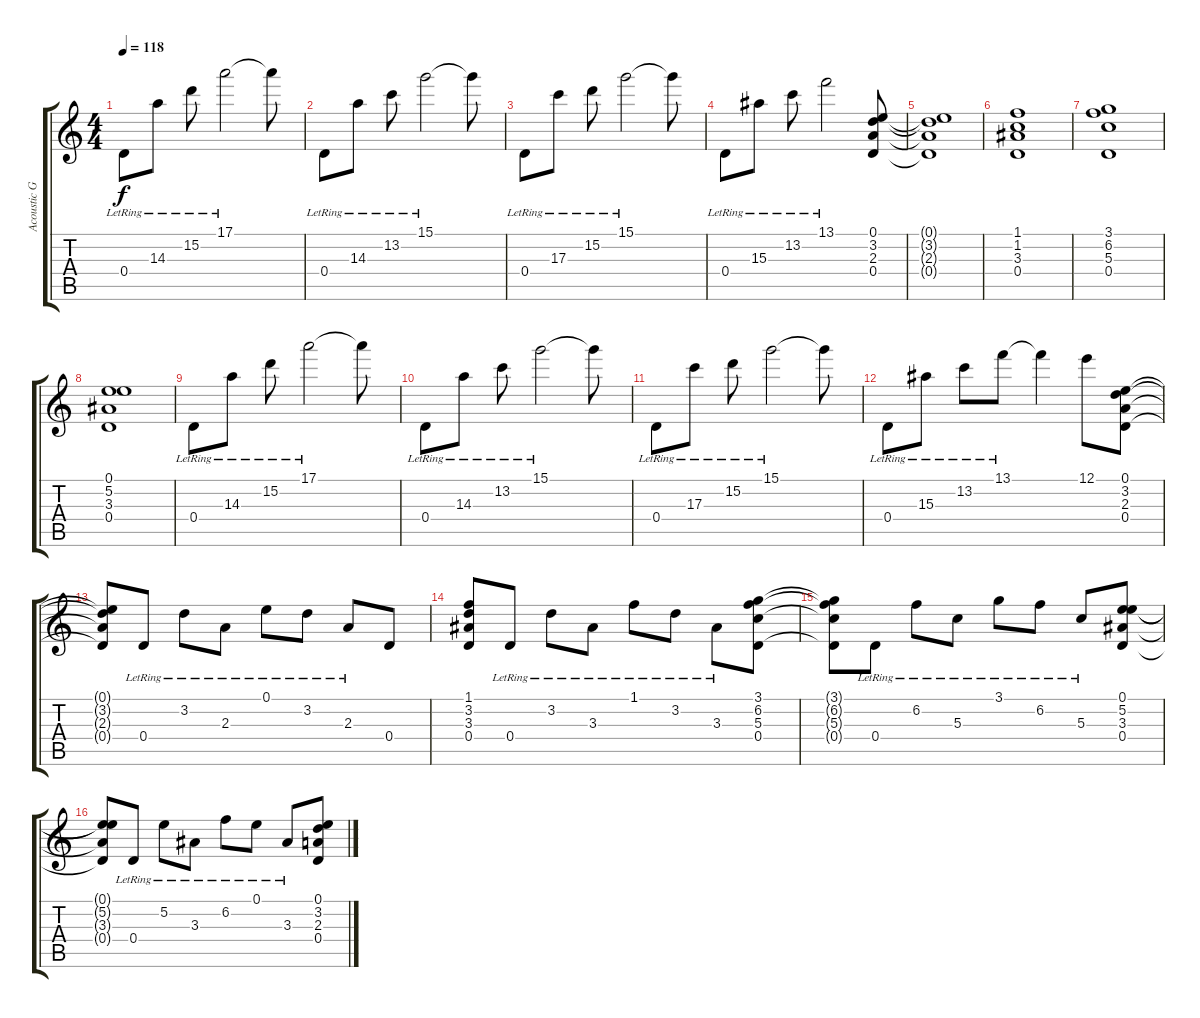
\track ("Acoustic Guitar 2" "Acoustic G") {mute instrument acousticguitarnylon}
\staff {score tabs}
\tuning (E4 B3 G3 D3 A2 E2) {hide}
\ts (4 4)
\tempo 118
\clef g2
\ks c
0.4{lr}.8{dy f} 14.3{lr}.8 15.2{lr}.8 17.1{lr}.2 17.1{t}.8 |
0.4{lr}.8 14.3{lr}.8 13.2{lr}.8 15.1{lr}.2 15.1{t}.8 |
0.4{lr}.8 17.3{lr}.8 15.2{lr}.8 15.1{lr}.2 15.1{t}.8 |
0.4{lr}.8 15.3{lr}.8 13.2{lr}.8 13.1{lr}.2 (0.1 3.2 2.3 0.4).8 |
(0.1{t} 3.2{t} 2.3{t} 0.4{t}).1 |
(1.1 1.2 3.3 0.4).1 |
(3.1 6.2 5.3 0.4).1 |
(0.1 5.2 3.3 0.4).1 |
0.4{lr}.8 14.3{lr}.8 15.2{lr}.8 17.1{lr}.2 17.1{t}.8 |
0.4{lr}.8 14.3{lr}.8 13.2{lr}.8 15.1{lr}.2 15.1{t}.8 |
0.4{lr}.8 17.3{lr}.8 15.2{lr}.8 15.1{lr}.2 15.1{t}.8 |
0.4{lr}.8 15.3{lr}.8 13.2{lr}.8 13.1{lr}.8 13.1{t}.4 12.1.8 (0.1 3.2 2.3 0.4).8 |
(0.1{t} 3.2{t} 2.3{t} 0.4{t}).8 0.4{lr}.8 3.2{lr}.8 2.3{lr}.8 0.1{lr}.8 3.2{lr}.8 2.3{lr}.8 0.4.8 |
(1.1 3.2 3.3 0.4).8 0.4{lr}.8 3.2{lr}.8 3.3{lr}.8 1.1{lr}.8 3.2{lr}.8 3.3{lr}.8 (3.1 6.2 5.3 0.4).8 |
(3.1{t} 6.2{t} 5.3{t} 0.4{t}).8 0.4{lr}.8 6.2{lr}.8 5.3{lr}.8 3.1{lr}.8 6.2{lr}.8 5.3{lr}.8 (0.1 5.2 3.3 0.4).8 |
(0.1{t} 5.2{t} 3.3{t} 0.4{t}).8 0.4{lr}.8 5.2{lr}.8 3.3{lr}.8 6.2{lr}.8 0.1{lr}.8 3.3{lr}.8 (0.1 3.2 2.3 0.4).8
